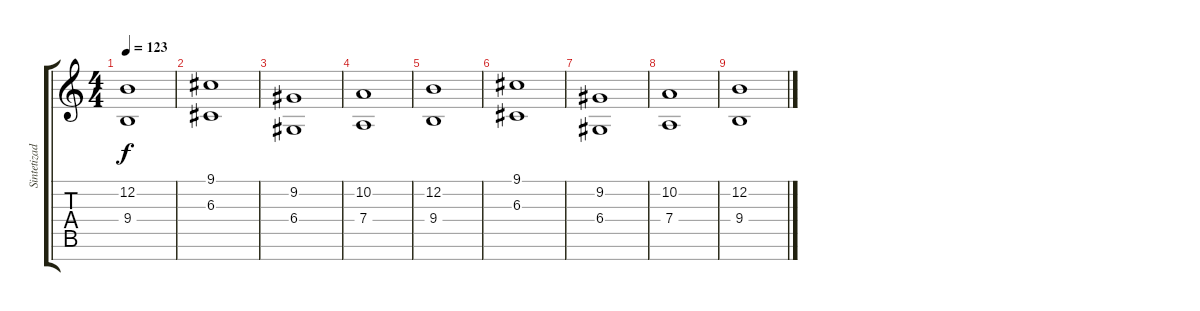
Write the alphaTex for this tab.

\track ("Sintetizador 1" "Sintetizad") {instrument synthbrass1}
\staff {score tabs}
\tuning (E4 B3 G3 D3 A2 E2 B1) {hide}
\ts (4 4)
\tempo 123
\clef g2
\ks c
(12.2 9.4).1{dy f} |
(9.1 6.3).1 |
(9.2 6.4).1 |
(10.2 7.4).1 |
(12.2 9.4).1 |
(9.1 6.3).1 |
(9.2 6.4).1 |
(10.2 7.4).1 |
(12.2 9.4).1
